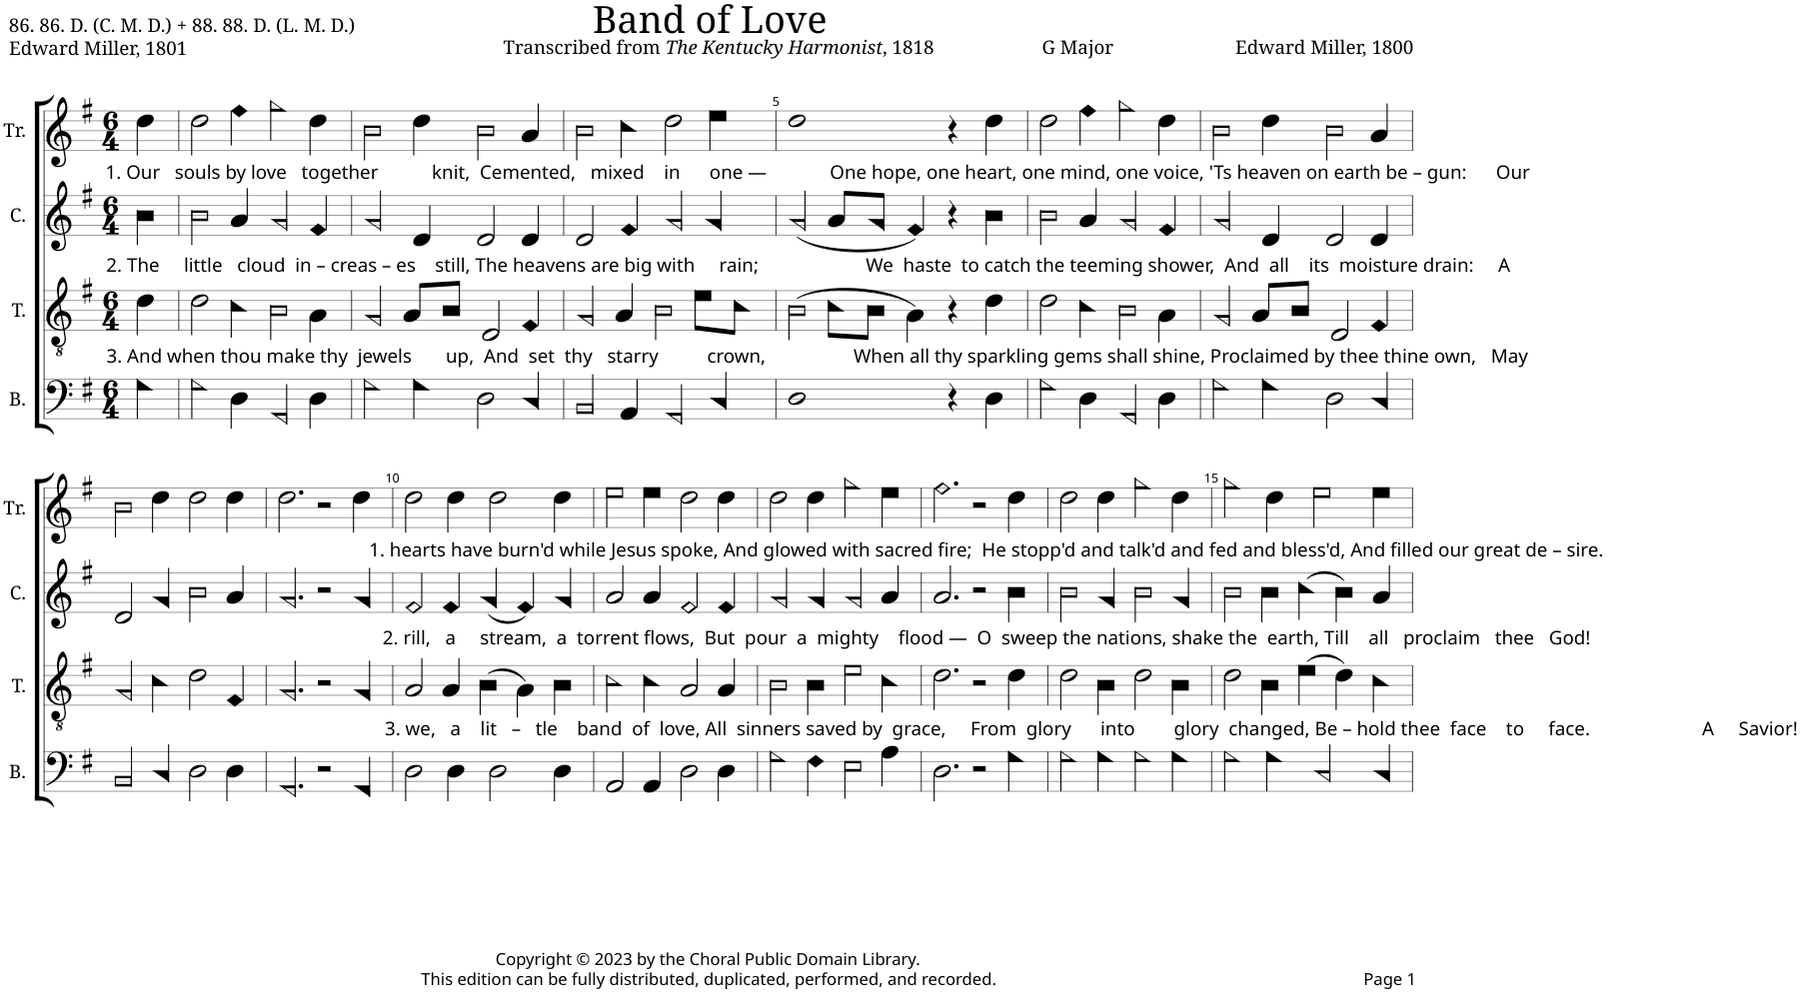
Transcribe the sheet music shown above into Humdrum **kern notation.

**kern	**kern	**kern	**kern
*part4	*part3	*part2	*part1
*staff4	*staff3	*staff2	*staff1
*I"B.	*I"T.	*I"C.	*I"Tr.
*I'B.	*I'T.	*I'C.	*I'Tr.
*clefF4	*clefGv2	*clefG2	*clefG2
*k[f#]	*k[f#]	*k[f#]	*k[f#]
*M6/4	*M6/4	*M6/4	*M6/4
=1	=1	=1	=1
!	!	!	!LO:TX:b:t=1. Our   souls by love   together           knit,  Cemented,   mixed    in      one —             One hope, one heart, one mind, one voice, 'Ts heaven on earth be – gun&colon;      Our
!	!	!LO:TX:b:t=2. The     little   cloud  in – creas – es    still, The heavens are big with     rain;                      We  haste  to catch the teeming shower,  And  all    its  moisture drain&colon;     A	!
!	!LO:TX:b:t=3. And when thou make thy  jewels       up,  And  set  thy   starry          crown,                  When all thy sparkling gems shall shine, Proclaimed by thee thine own,   May	!	!
4G!\	4d!\	4b!\	4dd!\
=2	=2	=2	=2
2G!\	2d!\	2b!\	2dd!\
4D!\	4c!\	4a!/	4ff#!\
2GG!/	2B!\	2g!/	2gg!\
4D!\	4A!\	4f#!/	4dd!\
=3	=3	=3	=3
2G!\	2G!/	2g!/	2b!\
4G!\	8A!/L	4d!/	4dd!\
.	8B!/J	.	.
2D!\	2D!/	2d!/	2b!\
4C!/	4F#!/	4d!/	4a!/
=4	=4	=4	=4
2BB!/	2G!/	2d!/	2b!\
4AA!/	4A!/	4f#!/	4cc!\
2GG!/	2B!\	2g!/	2dd!\
4C!/	8e!\L	4g!/	4ee!\
.	8c!\J	.	.
=5	=5	=5	=5
1D!	(2B!\	(2g!/	1dd!
.	8c!\L	8a!/L	.
.	8B!\J	8g!/J	.
.	4A!\)	4f#!/)	.
4r	4r	4r	4r
4D!\	4d!\	4b!\	4dd!\
=6	=6	=6	=6
2G!\	2d!\	2b!\	2dd!\
4D!\	4c!\	4a!/	4ff#!\
2GG!/	2B!\	2g!/	2gg!\
4D!\	4A!\	4f#!/	4dd!\
=7	=7	=7	=7
2G!\	2G!/	2g!/	2b!\
4G!\	8A!/L	4d!/	4dd!\
.	8B!/J	.	.
2D!\	2D!/	2d!/	2b!\
4C!/	4F#!/	4d!/	4a!/
!!LO:LB:g=z
=8	=8	=8	=8
2BB!/	2G!/	2d!/	2b!\
4C!/	4c!\	4g!/	4dd!\
2D!\	2d!\	2b!\	2dd!\
4D!\	4F#!/	4a!/	4dd!\
=9	=9	=9	=9
2.GG!/	2.G!/	2.g!/	2.dd!\
2r	2r	2r	2r
4GG!/	4G!/	4g!/	4dd!\
=10	=10	=10	=10
!	!	!	!LO:TX:b:t=1. hearts have burn'd while Jesus spoke, And glowed with sacred fire;  He stopp'd and talk'd and fed and bless'd, And filled our great de – sire.
!	!	!LO:TX:b:t=2. rill,   a     stream,  a  torrent flows,  But  pour  a  mighty    flood —  O  sweep the nations, shake the  earth, Till    all   proclaim   thee   God!	!
!	!LO:TX:b:t=3. we,   a    lit   –   tle    band  of  love, All  sinners saved by  grace,     From  glory      into        glory  changed, Be – hold thee  face    to     face.                       A     Savior!	!	!
2D!\	2A!/	2f#!/	2dd!\
4D!\	4A!/	4f#!/	4dd!\
2D!\	(4B!\	(4g!/	2dd!\
.	4A!\)	4f#!/)	.
4D!\	4B!\	4g!/	4dd!\
=11	=11	=11	=11
2AA!/	2c!\	2a!/	2ee!\
4AA!/	4c!\	4a!/	4ee!\
2D!\	2A!/	2f#!/	2dd!\
4D!\	4A!/	4f#!/	4dd!\
=12	=12	=12	=12
2G!\	2B!\	2g!/	2dd!\
4F#!\	4B!\	4g!/	4dd!\
2E!\	2e!\	2g!/	2gg!\
4A!\	4c!\	4a!/	4ee!\
=13	=13	=13	=13
2.D!\	2.d!\	2.a!/	2.ff#!\
2r	2r	2r	2r
4G!\	4d!\	4b!\	4dd!\
=14	=14	=14	=14
2G!\	2d!\	2b!\	2dd!\
4G!\	4B!\	4g!/	4dd!\
2G!\	2d!\	2b!\	2gg!\
4G!\	4B!\	4g!/	4dd!\
=15	=15	=15	=15
2G!\	2d!\	2b!\	2gg!\
4G!\	4B!\	4b!\	4dd!\
2C!/	(4e!\	(4cc!\	2ee!\
.	4d!\)	4b!\)	.
4C!/	4c!\	4a!/	4ee!\
=	=	=	=
*-	*-	*-	*-
